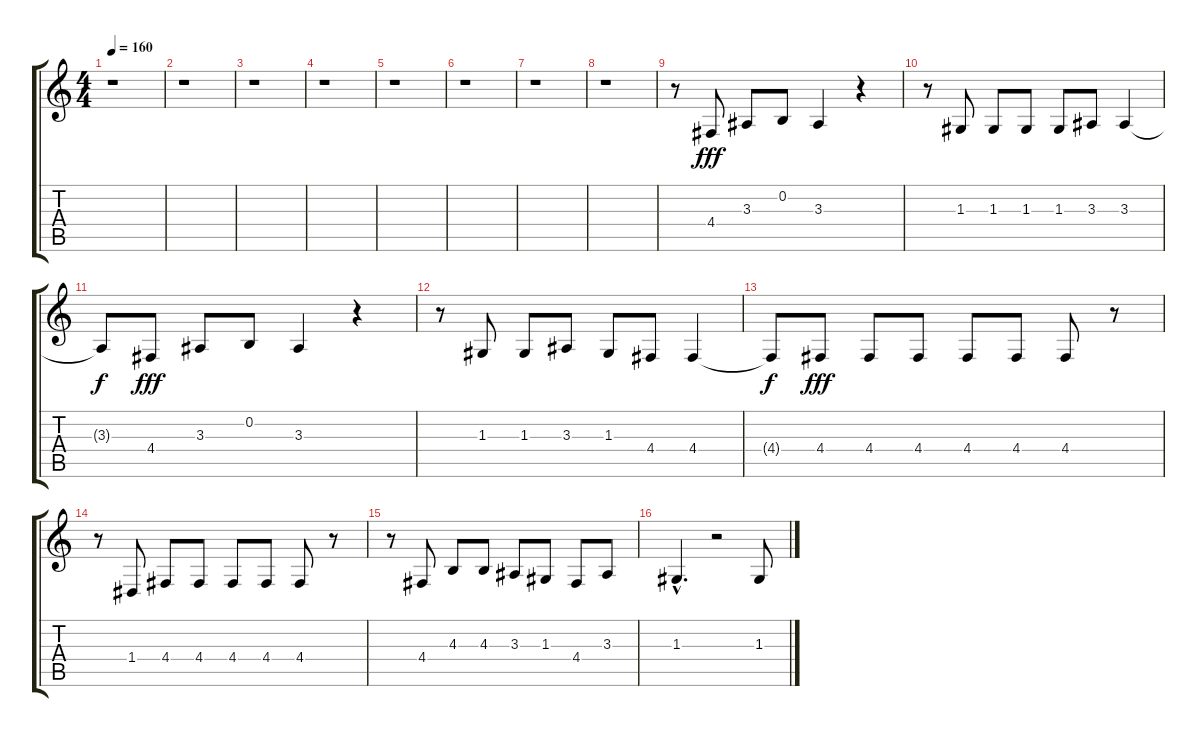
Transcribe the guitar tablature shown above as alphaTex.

\track "" {instrument tenorsax}
\staff {score tabs}
\tuning (E4 B3 G3 D3 A2 E2) {hide}
\ts (4 4)
\tempo 160
\clef g2
\ks c
r.1{dy fff instrument tenorsax} |
r.1 |
r.1 |
r.1 |
r.1 |
r.1 |
r.1 |
r.1 |
r.8 4.4.8 3.3.8 0.2.8 3.3.4 r.4 |
r.8 1.3.8 1.3.8 1.3.8 1.3.8 3.3.8 3.3.4 |
3.3{t}.8{dy f} 4.4.8{dy fff} 3.3.8 0.2.8 3.3.4 r.4 |
r.8 1.3.8 1.3.8 3.3.8 1.3.8 4.4.8 4.4.4 |
4.4{t}.8{dy f} 4.4.8{dy fff} 4.4.8 4.4.8 4.4.8 4.4.8 4.4.8 r.8 |
r.8 1.4.8 4.4.8 4.4.8 4.4.8 4.4.8 4.4.8 r.8 |
r.8 4.4.8 4.3.8 4.3.8 3.3.8 1.3.8 4.4.8 3.3.8 |
1.3{hac}.4{d} r.2 1.3.8
